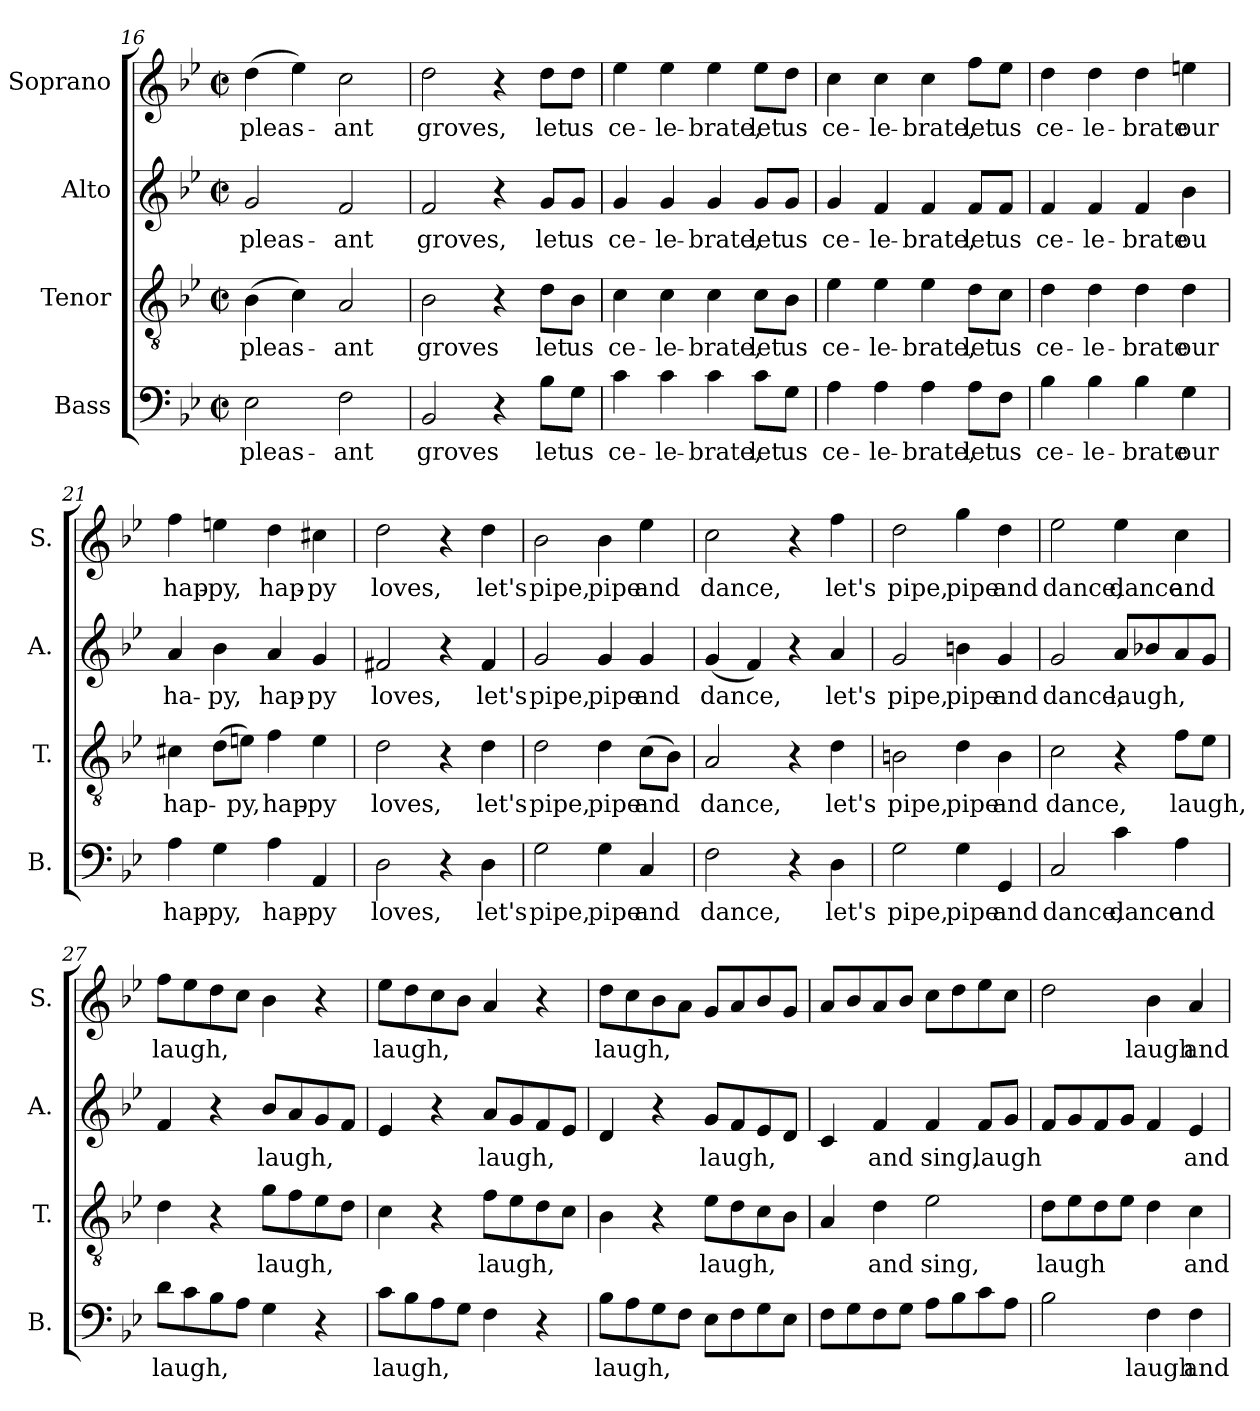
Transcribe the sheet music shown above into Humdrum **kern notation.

**kern	**text	**kern	**text	**kern	**text	**kern	**text
*part4	*part4	*part3	*part3	*part2	*part2	*part1	*part1
*staff4	*staff4	*staff3	*staff3	*staff2	*staff2	*staff1	*staff1
*I"Bass	*	*I"Tenor	*	*I"Alto	*	*I"Soprano	*
*I'B.	*	*I'T.	*	*I'A.	*	*I'S.	*
*clefF4	*	*clefGv2	*	*clefG2	*	*clefG2	*
*k[b-e-]	*	*k[b-e-]	*	*k[b-e-]	*	*k[b-e-]	*
*M2/2	*	*M2/2	*	*M2/2	*	*M2/2	*
*met(c|)	*	*met(c|)	*	*met(c|)	*	*met(c|)	*
=16	=16	=16	=16	=16	=16	=16	=16
2E-\	pleas-	(4B-\	pleas-	2g/	pleas-	(4dd\	pleas-
.	.	4c\)	.	.	.	4ee-\)	.
2F\	-ant	2A/	-ant	2f/	-ant	2cc\	-ant
=17	=17	=17	=17	=17	=17	=17	=17
2BB-/	groves	2B-\	groves	2f/	groves,	2dd\	groves,
4r	.	4r	.	4r	.	4r	.
8B-\L	let	8d\L	let	8g/L	let	8dd\L	let
8G\J	us	8B-\J	us	8g/J	us	8dd\J	us
=18	=18	=18	=18	=18	=18	=18	=18
4c\	ce-	4c\	ce-	4g/	ce-	4ee-\	ce-
4c\	-le-	4c\	-le-	4g/	-le-	4ee-\	-le-
4c\	-brate,	4c\	-brate,	4g/	-brate,	4ee-\	-brate,
8c\L	let	8c\L	let	8g/L	let	8ee-\L	let
8G\J	us	8B-\J	us	8g/J	us	8dd\J	us
=19	=19	=19	=19	=19	=19	=19	=19
4A\	ce-	4e-\	ce-	4g/	ce-	4cc\	ce-
4A\	-le-	4e-\	-le-	4f/	-le-	4cc\	-le-
4A\	-brate,	4e-\	-brate,	4f/	-brate,	4cc\	-brate,
8A\L	let	8d\L	let	8f/L	let	8ff\L	let
8F\J	us	8c\J	us	8f/J	us	8ee-\J	us
!!LO:LB:g=z
=20	=20	=20	=20	=20	=20	=20	=20
4B-\	ce-	4d\	ce-	4f/	ce-	4dd\	ce-
4B-\	-le-	4d\	-le-	4f/	-le-	4dd\	-le-
4B-\	-brate	4d\	-brate	4f/	-brate	4dd\	-brate
4G\	our	4d\	our	4b-\	ou	4een\	our
=21	=21	=21	=21	=21	=21	=21	=21
4A\	hap-	4c#X\	hap-	4a/	ha-	4ff\	hap-
4G\	-py,	(8d\L	.	4b-\	-py,	4een\	-py,
.	.	8en\J)	-py,	.	.	.	.
4A\	hap-	4f\	hap-	4a/	hap-	4dd\	hap-
4AA/	-py	4e\	-py	4g/	-py	4cc#X\	-py
=22	=22	=22	=22	=22	=22	=22	=22
2D\	loves,	2d\	loves,	2f#X/	loves,	2dd\	loves,
4r	.	4r	.	4r	.	4r	.
4D\	let's	4d\	let's	4f#/	let's	4dd\	let's
=23	=23	=23	=23	=23	=23	=23	=23
2G\	pipe,	2d\	pipe,	2g/	pipe,	2b-\	pipe,
4G\	pipe	4d\	pipe	4g/	pipe	4b-\	pipe
4C/	and	(8c\L	and	4g/	and	4ee-\	and
.	.	8B-\J)	.	.	.	.	.
=24	=24	=24	=24	=24	=24	=24	=24
2F\	dance,	2A/	dance,	(4g/	dance,	2cc\	dance,
.	.	.	.	4f/)	.	.	.
4r	.	4r	.	4r	.	4r	.
4D\	let's	4d\	let's	4a/	let's	4ff\	let's
=25	=25	=25	=25	=25	=25	=25	=25
2G\	pipe,	2Bn\	pipe,	2g/	pipe,	2dd\	pipe,
4G\	pipe	4d\	pipe	4bn\	pipe	4gg\	pipe
4GG/	and	4B\	and	4g/	and	4dd\	and
!!LO:LB:g=z
=26	=26	=26	=26	=26	=26	=26	=26
2C/	dance,	2c\	dance,	2g/	dance,	2ee-\	dance,
4c\	dance	4r	.	8a/L	laugh,	4ee-\	dance
.	.	.	.	8b-X/	.	.	.
4A\	and	8f\L	laugh,	8a/	.	4cc\	and
.	.	8e-\J	.	8g/J	.	.	.
=27	=27	=27	=27	=27	=27	=27	=27
8d\L	laugh,	4d\	.	4f/	.	8ff\L	laugh,
8c\	.	.	.	.	.	8ee-\	.
8B-\	.	4r	.	4r	.	8dd\	.
8A\J	.	.	.	.	.	8cc\J	.
4G\	.	8g\L	laugh,	8b-/L	laugh,	4b-\	.
.	.	8f\	.	8a/	.	.	.
4r	.	8e-\	.	8g/	.	4r	.
.	.	8d\J	.	8f/J	.	.	.
=28	=28	=28	=28	=28	=28	=28	=28
8c\L	laugh,	4c\	.	4e-/	.	8ee-\L	laugh,
8B-\	.	.	.	.	.	8dd\	.
8A\	.	4r	.	4r	.	8cc\	.
8G\J	.	.	.	.	.	8b-\J	.
4F\	.	8f\L	laugh,	8a/L	laugh,	4a/	.
.	.	8e-\	.	8g/	.	.	.
4r	.	8d\	.	8f/	.	4r	.
.	.	8c\J	.	8e-/J	.	.	.
=29	=29	=29	=29	=29	=29	=29	=29
8B-\L	laugh,	4B-\	.	4d/	.	8dd\L	laugh,
8A\	.	.	.	.	.	8cc\	.
8G\	.	4r	.	4r	.	8b-\	.
8F\J	.	.	.	.	.	8a\J	.
8E-\L	.	8e-\L	laugh,	8g/L	laugh,	8g/L	.
8F\	.	8d\	.	8f/	.	8a/	.
8G\	.	8c\	.	8e-/	.	8b-/	.
8E-\J	.	8B-\J	.	8d/J	.	8g/J	.
!!LO:PB:g=z
=30	=30	=30	=30	=30	=30	=30	=30
8F\L	.	4A/	.	4c/	.	8a/L	.
8G\	.	.	.	.	.	8b-/	.
8F\	.	4d\	and	4f/	and	8a/	.
8G\J	.	.	.	.	.	8b-/J	.
8A\L	.	2e-\	sing,	4f/	sing,	8cc\L	.
8B-\	.	.	.	.	.	8dd\	.
8c\	.	.	.	8f/L	laugh	8ee-\	.
8A\J	.	.	.	8g/J	.	8cc\J	.
=31	=31	=31	=31	=31	=31	=31	=31
2B-\	.	8d\L	laugh	8f/L	.	2dd\	.
.	.	8e-\	.	8g/	.	.	.
.	.	8d\	.	8f/	.	.	.
.	.	8e-\J	.	8g/J	.	.	.
4F\	laugh	4d\	.	4f/	.	4b-\	laugh
4F\	and	4c\	and	4e-/	and	4a/	and
=	=	=	=	=	=	=	=
*-	*-	*-	*-	*-	*-	*-	*-
